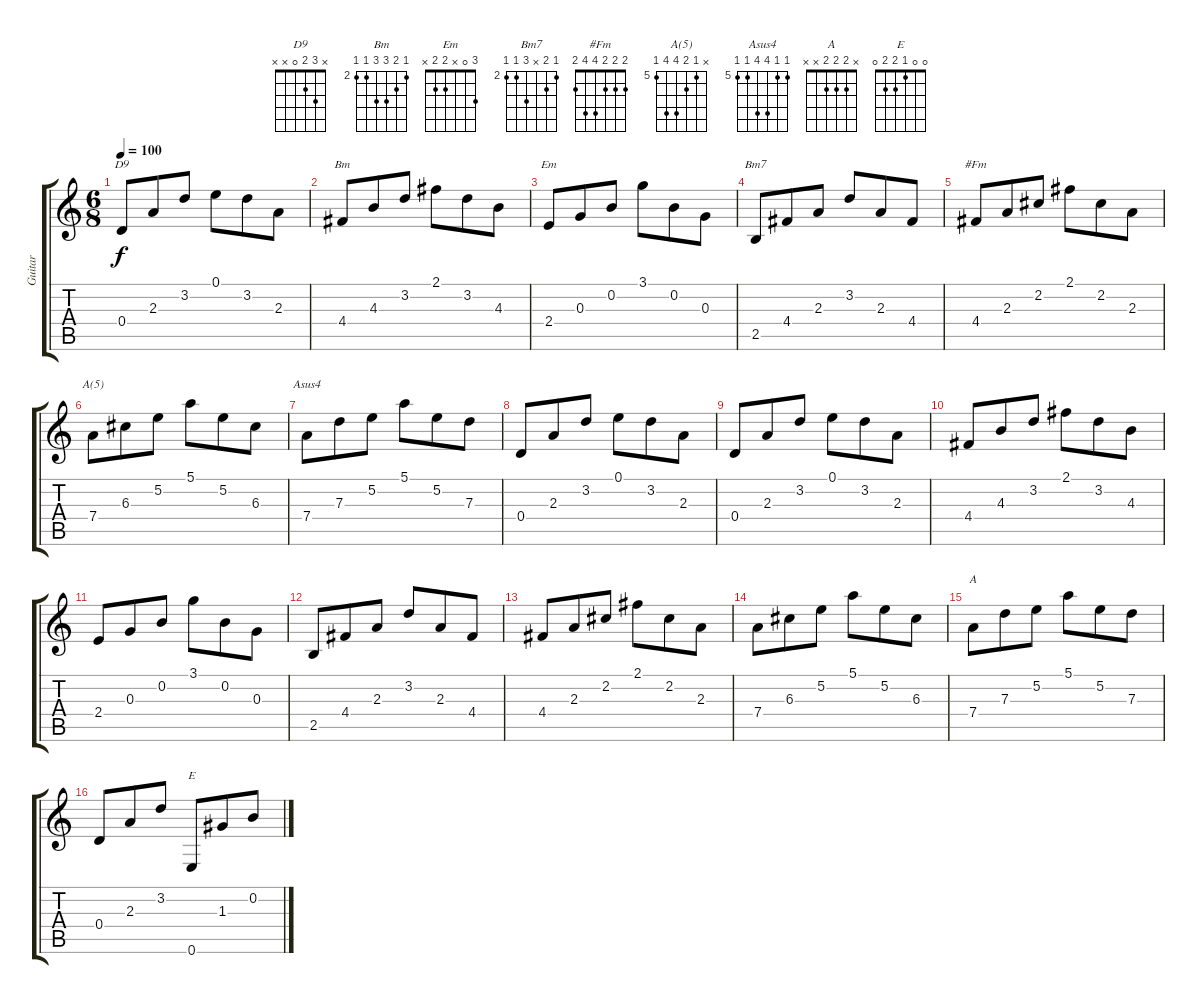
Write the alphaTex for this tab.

\track ("Guitar" "Guitar") {instrument acousticguitarsteel}
\staff {score tabs}
\tuning (E4 B3 G3 D3 A2 E2) {hide}
\chord ("D9" x 3 2 0 x x)
\chord ("Bm" 2 3 4 4 2 2) {firstfret 2}
\chord ("Em" 3 0 x 2 2 x)
\chord ("Bm7" 2 3 x 4 2 2) {firstfret 2}
\chord ("#Fm" 2 2 2 4 4 2)
\chord ("A(5)" x 5 6 8 8 5) {firstfret 5}
\chord ("Asus4" 5 5 8 8 5 5) {firstfret 5}
\chord ("A" x 2 2 2 x x)
\chord ("E" 0 0 1 2 2 0)
\ts (6 8)
\tempo 100
\clef g2
\ks c
0.4.8{ch "D9" dy f} 2.3.8 3.2.8 0.1.8 3.2.8 2.3.8 |
4.4.8{ch "Bm"} 4.3.8 3.2.8 2.1.8 3.2.8 4.3.8 |
2.4.8{ch "Em"} 0.3.8 0.2.8 3.1.8 0.2.8 0.3.8 |
2.5.8{ch "Bm7"} 4.4.8 2.3.8 3.2.8 2.3.8 4.4.8 |
4.4.8{ch "#Fm"} 2.3.8 2.2.8 2.1.8 2.2.8 2.3.8 |
7.4.8{ch "A(5)"} 6.3.8 5.2.8 5.1.8 5.2.8 6.3.8 |
7.4.8{ch "Asus4"} 7.3.8 5.2.8 5.1.8 5.2.8 7.3.8 |
0.4.8 2.3.8 3.2.8 0.1.8 3.2.8 2.3.8 |
0.4.8 2.3.8 3.2.8 0.1.8 3.2.8 2.3.8 |
4.4.8 4.3.8 3.2.8 2.1.8 3.2.8 4.3.8 |
2.4.8 0.3.8 0.2.8 3.1.8 0.2.8 0.3.8 |
2.5.8 4.4.8 2.3.8 3.2.8 2.3.8 4.4.8 |
4.4.8 2.3.8 2.2.8 2.1.8 2.2.8 2.3.8 |
7.4.8 6.3.8 5.2.8 5.1.8 5.2.8 6.3.8 |
7.4.8{ch "A"} 7.3.8 5.2.8 5.1.8 5.2.8 7.3.8 |
0.4.8 2.3.8 3.2.8 0.6.8{ch "E"} 1.3.8 0.2.8
